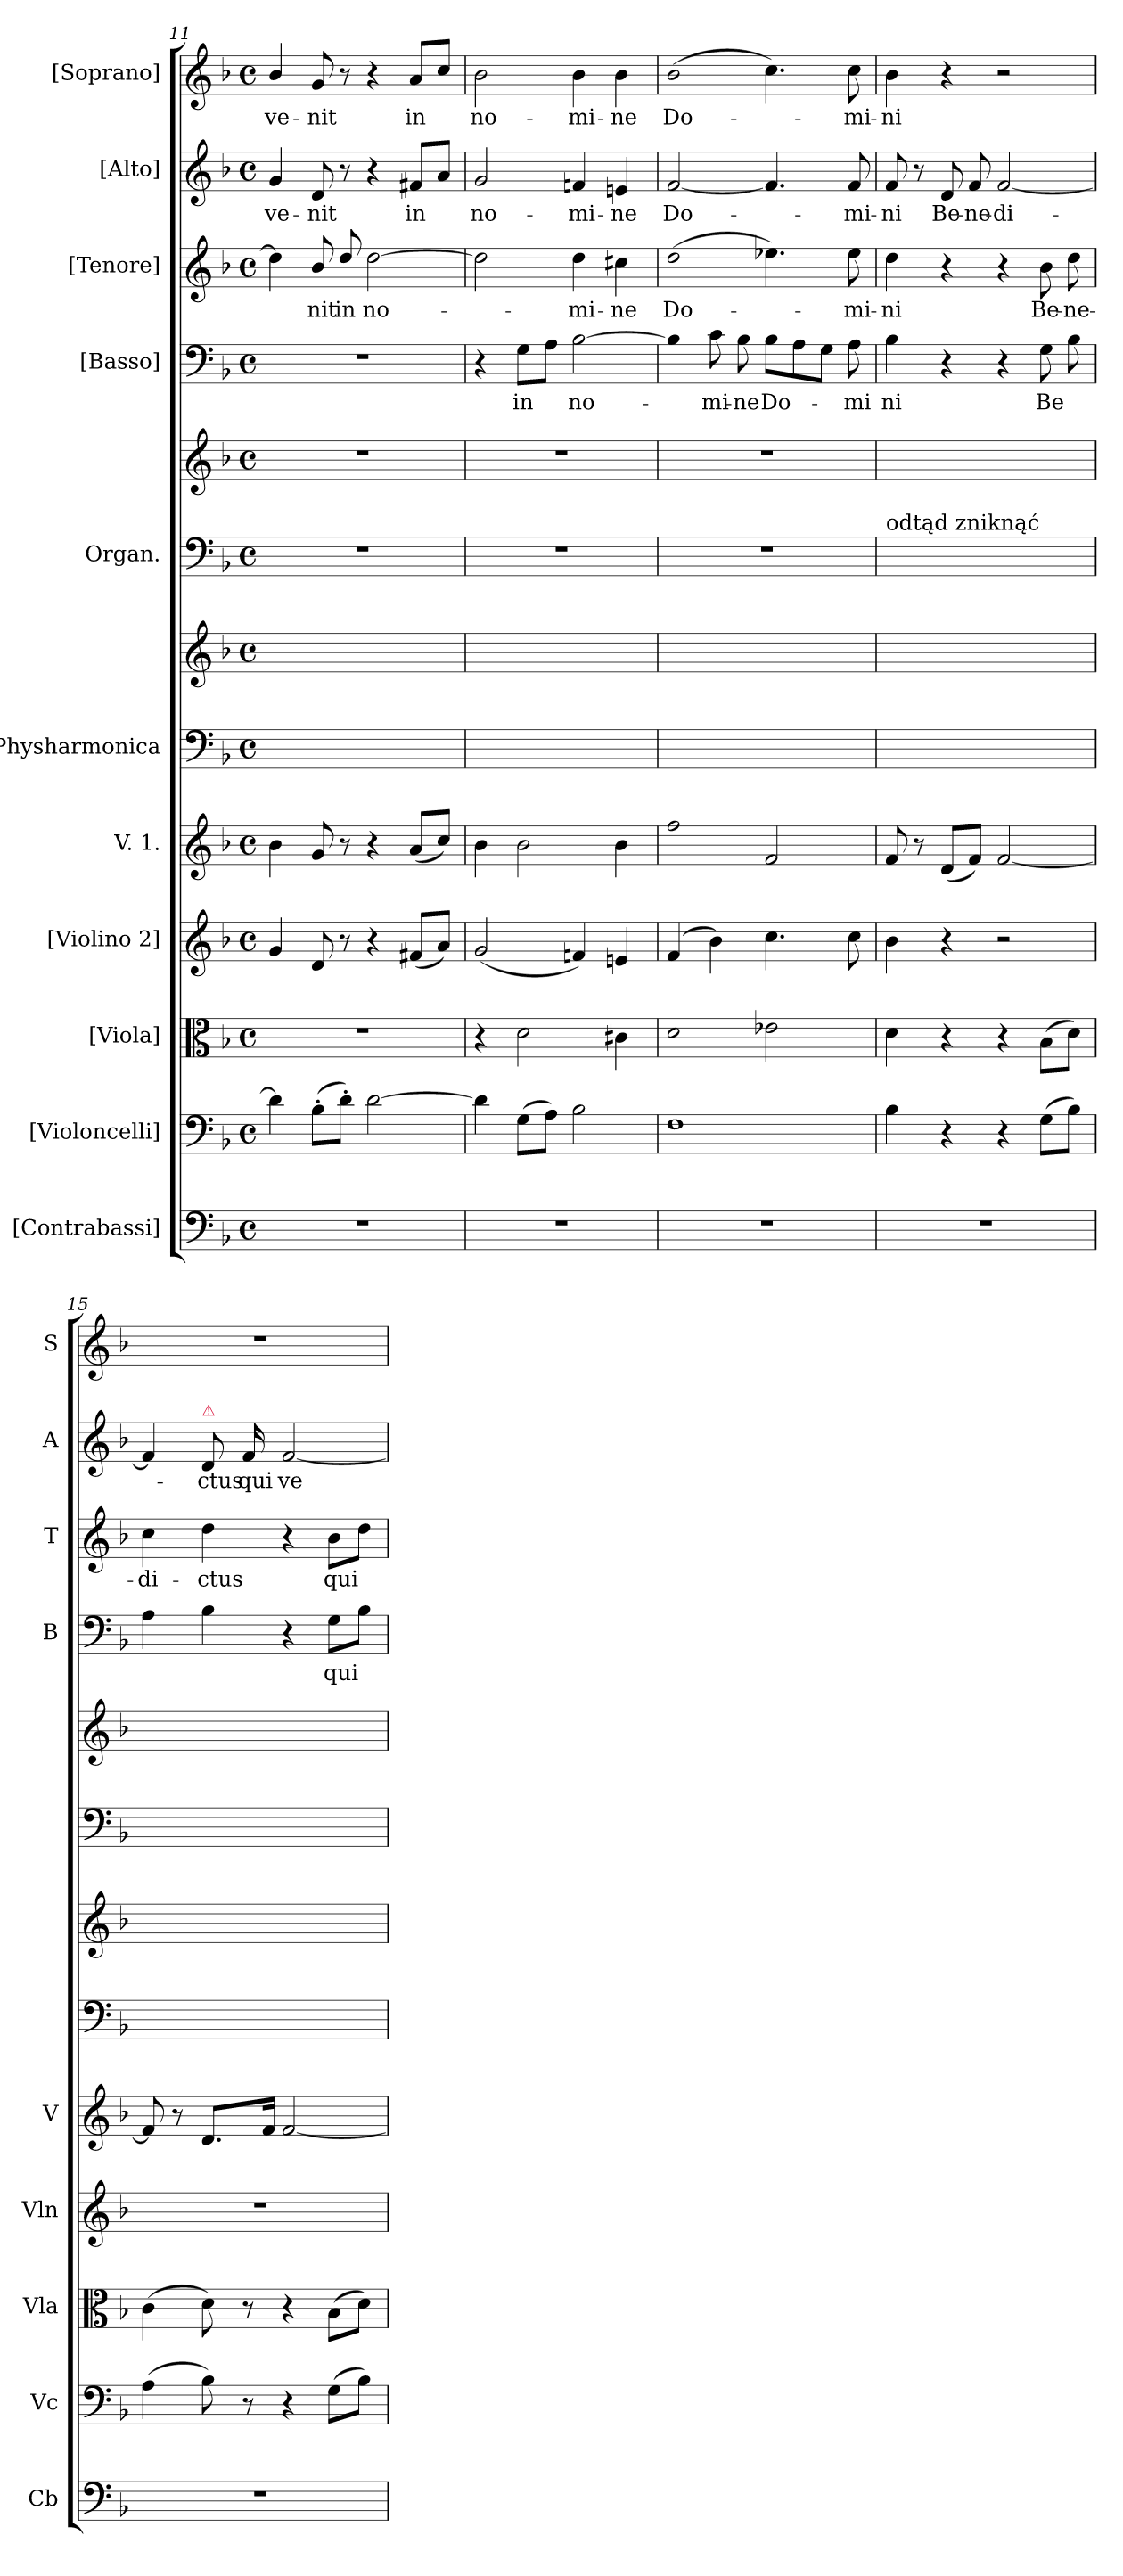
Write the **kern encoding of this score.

**kern	**kern	**kern	**kern	**kern	**kern	**kern	**kern	**kern	**kern	**text	**kern	**text	**kern	**text	**kern	**text
*part11	*part10	*part9	*part8	*part7	*part6	*part6	*part5	*part5	*part4	*part4	*part3	*part3	*part2	*part2	*part1	*part1
*staff13	*staff12	*staff11	*staff10	*staff9	*staff8	*staff7	*staff6	*staff5	*staff4	*staff4	*staff3	*staff3	*staff2	*staff2	*staff1	*staff1
*I"[Contrabassi]	*I"[Violoncelli]	*I"[Viola]	*I"[Violino 2]	*I"V. 1.	*I"Physharmonica	*	*I"Organ.	*	*I"[Basso]	*	*I"[Tenore]	*	*I"[Alto]	*	*I"[Soprano]	*
*I'Cb	*I'Vc	*I'Vla	*I'Vln	*I'V	*	*	*	*	*I'B	*	*I'T	*	*I'A	*	*I'S	*
*clefF4	*clefF4	*clefC3	*clefG2	*clefG2	*clefF4	*clefG2	*clefF4	*clefG2	*clefF4	*	*clefG2	*	*clefG2	*	*clefG2	*
*	*	*	*	*	*	*	*	*	*	*	*ITrd7c12	*	*	*	*	*
*k[b-]	*k[b-]	*k[b-]	*k[b-]	*k[b-]	*k[b-]	*k[b-]	*k[b-]	*k[b-]	*k[b-]	*	*k[b-]	*	*k[b-]	*	*k[b-]	*
*F:	*F:	*F:	*F:	*F:	*F:	*F:	*F:	*F:	*F:	*	*F:	*	*F:	*	*F:	*
*M4/4	*M4/4	*M4/4	*M4/4	*M4/4	*M4/4	*M4/4	*M4/4	*M4/4	*M4/4	*	*M4/4	*	*M4/4	*	*M4/4	*
*met(c)	*met(c)	*met(c)	*met(c)	*met(c)	*met(c)	*met(c)	*met(c)	*met(c)	*met(c)	*	*met(c)	*	*met(c)	*	*met(c)	*
=11	=11	=11	=11	=11	=11	=11	=11	=11	=11	=11	=11	=11	=11	=11	=11	=11
!	!	!	!	!	!	!	!	!	!	!	!	!	!	!LO:LY:i	!	!
1r	4d\]	1r	4g/	4b-\	1ryy	1ryy	1r	1r	1r	.	4d\]	.	4g/	ve-	4b-/	ve-
!	!	!	!	!	!	!	!	!	!	!	!	!	!	!LO:LY:i	!	!
.	(8B-'\L	.	8d/	8g/	.	.	.	.	.	.	8B-/	-nit	8d/	-nit	8g/	-nit
.	8d'\J)	.	8r	8r	.	.	.	.	.	.	8d/	in	8r	.	8r	.
.	[2d\	.	4r	4r	.	.	.	.	.	.	[2d\	no-	4r	.	4r	.
!	!	!	!	!	!	!	!	!	!	!	!	!	!	!LO:LY:i	!	!
.	.	.	(8f#X/L	(8a/L	.	.	.	.	.	.	.	.	8f#X/L	in	8a/L	in
.	.	.	8a/J)	8cc/J)	.	.	.	.	.	.	.	.	8a/J	.	8cc/J	.
=12	=12	=12	=12	=12	=12	=12	=12	=12	=12	=12	=12	=12	=12	=12	=12	=12
!	!	!	!	!	!	!	!	!	!	!	!	!	!	!LO:LY:i	!	!
1r	4d\]	4r	(2g/	4b-\	1ryy	1ryy	1r	1r	4r	.	2d\]	.	2g/	no-	2b-\	no-
.	(8G\L	2d\	.	2b-\	.	.	.	.	8G\L	in	.	.	.	.	.	.
.	8A\J)	.	.	.	.	.	.	.	8A\J	.	.	.	.	.	.	.
!	!	!	!	!	!	!	!	!	!	!	!	!	!	!LO:LY:i	!	!
.	2B-\	.	4fn/)	.	.	.	.	.	[2B-\	no-	4d\	-mi-	4fn/	-mi-	4b-\	-mi-
!	!	!	!	!	!	!	!	!	!	!	!	!	!	!LO:LY:i	!	!
.	.	4c#X\	4en/	4b-\	.	.	.	.	.	.	4c#X\	-ne	4en/	-ne	4b-\	-ne
=13	=13	=13	=13	=13	=13	=13	=13	=13	=13	=13	=13	=13	=13	=13	=13	=13
!	!	!	!	!	!	!	!	!	!	!	!	!	!	!LO:LY:i	!	!
1r	1F	2d\	(>4f/	2ff\	1ryy	1ryy	1r	1r	4B-\]	.	(2d\	Do-	[2f/	Do-	(2b-\	Do-
.	.	.	4b-\)	.	.	.	.	.	8c\	-mi-	.	.	.	.	.	.
.	.	.	.	.	.	.	.	.	8B-\	-ne	.	.	.	.	.	.
.	.	2e-X\	4.cc\	2f/	.	.	.	.	8B-\L	Do-	4.e-X\)	.	4.f/]	.	4.cc\)	.
.	.	.	.	.	.	.	.	.	8A\	.	.	.	.	.	.	.
.	.	.	.	.	.	.	.	.	8G\J	.	.	.	.	.	.	.
!	!	!	!	!	!	!	!	!	!	!	!	!	!	!LO:LY:i	!	!
.	.	.	8cc\	.	.	.	.	.	8A\	-mi	8e-\	-mi-	8f/	-mi-	8cc\	-mi-
=14	=14	=14	=14	=14	=14	=14	=14	=14	=14	=14	=14	=14	=14	=14	=14	=14
!	!	!	!	!	!	!	!LO:TX:a:t=odtąd zniknąć	!	!	!	!	!	!	!	!	!
1r	4B-\	4d\	4b-\	8f/	1ryy	1ryy	1ryy	1ryy	4B-\	ni	4d\	-ni	8f/	ni	4b-\	-ni
.	.	.	.	8r	.	.	.	.	.	.	.	.	8r	.	.	.
.	4r	4r	4r	(8d/L	.	.	.	.	4r	.	4r	.	8d/	Be-	4r	.
.	.	.	.	8f/J)	.	.	.	.	.	.	.	.	8f/	-ne-	.	.
.	4r	4r	2r	[2f/	.	.	.	.	4r	.	4r	.	[2f/	-di-	2r	.
.	(8G\L	(8B-\L	.	.	.	.	.	.	8G\	Be	8B-\	Be-	.	.	.	.
.	8B-\J)	8d\J)	.	.	.	.	.	.	8B-\	.	8d\	-ne-	.	.	.	.
=15	=15	=15	=15	=15	=15	=15	=15	=15	=15	=15	=15	=15	=15	=15	=15	=15
1r	(4A\	(4c\	1r	8f/]	1ryy	1ryy	1ryy	1ryy	4A\	.	4c\	-di-	4f/]	.	1r	.
.	.	.	.	8r	.	.	.	.	.	.	.	.	.	.	.	.
!	!	!	!	!	!	!	!	!	!	!	!	!	!LO:TX:a:color=crimson:t=⚠	!	!	!
.	8B-\)	8d\)	.	8.d/L	.	.	.	.	4B-\	.	4d\	-ctus	8d/	-ctus	.	.
!	!	!	!	!	!	!	!	!	!	!	!	!	!LO:N:vis=16	!	!	!
.	8r	8r	.	.	.	.	.	.	.	.	.	.	8f/	qui	.	.
.	.	.	.	16f/Jk	.	.	.	.	.	.	.	.	.	.	.	.
.	4r	4r	.	[2f/	.	.	.	.	4r	.	4r	.	[2f/	ve-	.	.
.	(8G\L	(8B-\L	.	.	.	.	.	.	8G\L	qui	8B-\L	qui	.	.	.	.
.	8B-\J)	8d\J)	.	.	.	.	.	.	8B-\J	.	8d\J	.	.	.	.	.
=	=	=	=	=	=	=	=	=	=	=	=	=	=	=	=	=
*-	*-	*-	*-	*-	*-	*-	*-	*-	*-	*-	*-	*-	*-	*-	*-	*-
